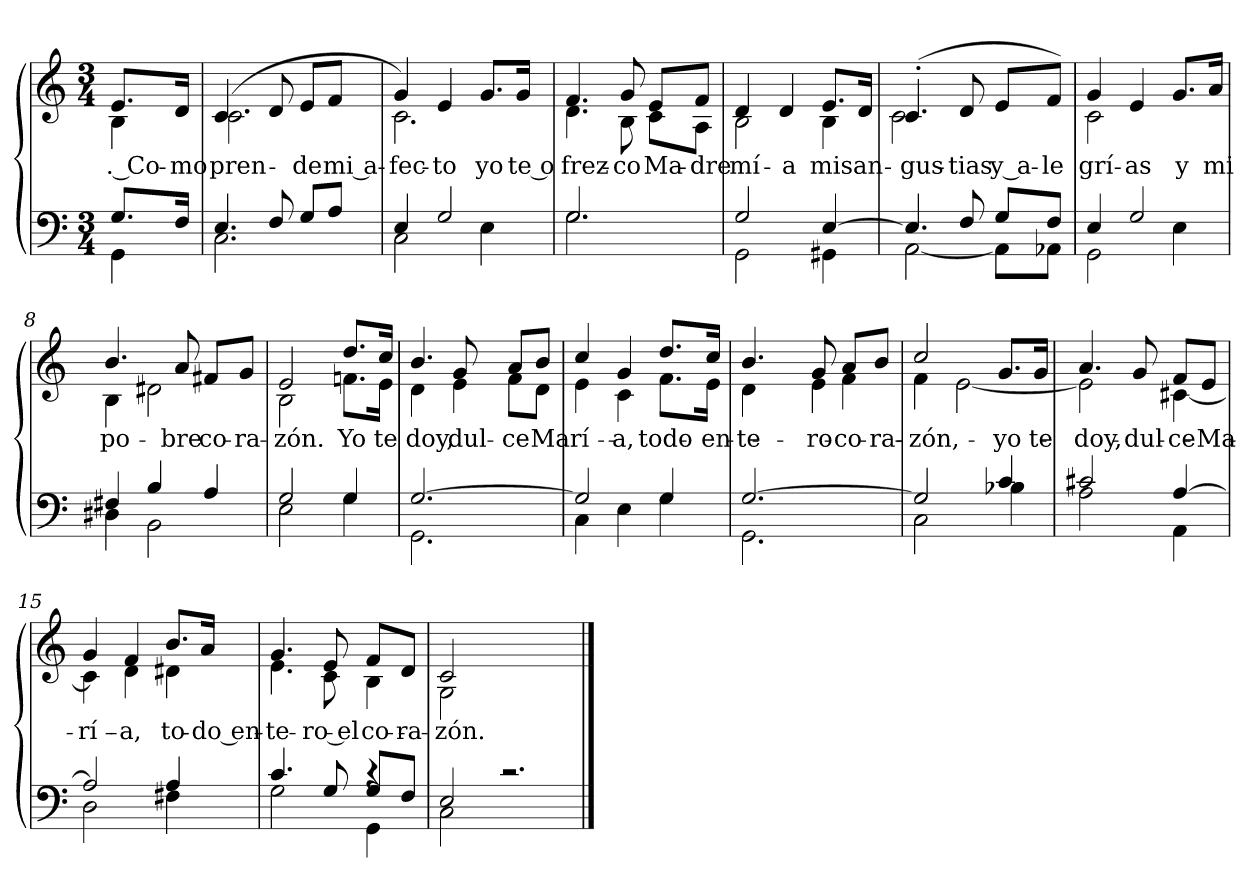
**kern	**kern	**text
*part1	*part1	*part1
*staff2	*staff1	*staff1
*clefF4	*clefG2	*
*k[]	*k[]	*
*C:	*C:	*
*M3/4	*M3/4	*
=1	=1	=1
*^	*	*
!	!	!LO:TX:a:B:t=Andantino	!
!	!	!	!LO:LY:b
*	*	*^	*
8.G/L	4GG\	8.e/L	4B\	. Co-
!	!	!	!	!LO:LY:b
16F/Jk	.	16d/Jk	.	-mo
=2	=2	=2	=2	=2
!	!	!	!	!LO:LY:b
!	!	!	!	!LO:LY:b
4.E/	2.C\	(<4.c/	2.c\	-pren-
*	*	*MM74	*	*
8F/	.	8d/	.	.
!	!	!	!	!LO:LY:b
8G/L	.	8e/L	.	de
!	!	!	!	!LO:LY:b:rj
8A/J	.	8f/J	.	mi a-
=3	=3	=3	=3	=3
!	!	!	!	!LO:LY:b
4E/	2C\	4g/)	2.c\	-fec-
!	!	!	!	!LO:LY:b
2G/	.	4e/	.	-to
!	!	!	!	!LO:LY:b
.	4E\	8.g/L	.	yo
!	!	!	!	!LO:LY:b:rj
.	.	16g/Jk	.	te o
=4	=4	=4	=4	=4
!	!	!	!	!LO:LY:b
2.G/	2.G\	4.f/	4.d\	frez-
!	!	!	!	!LO:LY:b
.	.	8g/	8B\	-co
!	!	!	!	!LO:LY:b
.	.	8e/L	8c\L	Ma-
!	!	!	!	!LO:LY:b:rj
.	.	8f/J	8A\J	-dre
=5	=5	=5	=5	=5
!	!	!	!	!LO:LY:b
2G/	2GG\	4d/	2B\	mí-
!	!	!	!	!LO:LY:b
.	.	4d/	.	-a
!	!	!	!	!LO:LY:b
[>4E/	4GG#X\	8.e/L	4B\	mis
!	!	!	!	!LO:LY:b
.	.	16d/Jk	.	an-
=6	=6	=6	=6	=6
!	!	!	!	!LO:LY:b
4.E/]	[<2AA\	(<4.c'>/	2c\	gus-
!	!	!	!	!LO:LY:b
8F/	.	8d/	.	-tias
!	!	!	!	!LO:LY:b:rj
8G/L	8AA\L]	8e/L	4ryy	y a-
!	!	!	!	!LO:LY:b:rj
8F/J	8AA-X\J	8f/J)	.	-le
!!LO:LB:g=z	!!
=7	=7	=7	=7	=7
!	!	!	!	!LO:LY:b
4E/	2GG\	4g/	2c\	-grí-
!	!	!	!	!LO:LY:b
2G/	.	4e/	.	-as
!	!	!	!	!LO:LY:b
.	4E\	8.g/L	4ryy	y
!	!	!	!	!LO:LY:b
.	.	16a/Jk	.	mi
=8	=8	=8	=8	=8
!	!	!	!	!LO:LY:b
4F#X/	4D#X\	4.b/	4B\	po-
4B/	2BB\	.	2d#X\	.
!	!	!	!	!LO:LY:b
.	.	8a/	.	-bre
!	!	!	!	!LO:LY:b
4A/	.	8f#X/L	.	co-
!	!	!	!	!LO:LY:b:rj
.	.	8g/J	.	-ra-
=9	=9	=9	=9	=9
!	!	!	!	!LO:LY:b
2G/	2E\	2e/	2B\	-zón.
!	!	!	!	!LO:LY:b
4G/	4G\	8.dd/L	8.fn\L	Yo
!	!	!	!	!LO:LY:b
.	.	16cc/Jk	16e\Jk	te
=10	=10	=10	=10	=10
!	!	!	!	!LO:LY:b
*	*	*	*^	*
[>2.G/	2.GG\	4.b/	4d\	4ryy	doy,
!	!	!	!	!	!LO:LY:b
.	.	.	4e\	8g/	dul-
.	.	4.ryy	.	8ryy	.
!	!	!	!	!	!LO:LY:b:rj
.	.	.	8f\L	8a/L	-ce
!	!	!	!	!	!LO:LY:b
.	.	.	8d\J	8b/J	Ma-
=11	=11	=11	=11	=11	=11
!	!	!	!	!	!LO:LY:b
*	*	*	*v	*v	*
2G/]	4C\	4cc/	4e\	-rí-
!	!	!	!	!LO:LY:b
.	4E\	4g/	4c\	-a,
!	!	!	!	!LO:LY:b
4G/	4G\	8.dd/L	8.f\L	to­do
!	!	!	!	!LO:LY:b
.	.	16cc/Jk	16e\Jk	en-
=12	=12	=12	=12	=12
!	!	!	!	!LO:LY:b:rj
*	*	*	*^	*
[<2.G/	2.GG\	4.b/	4d\	2ryy	-te-
.	.	.	8ryy	.	.
!	!	!	!	!	!LO:LY:b
!	!	!	!	!	!LO:LY:b
.	.	8g/	4e\	.	-ro
!	!	!	!	!	!LO:LY:b
.	.	8a/L	.	4f\	co-
!	!	!	!	!	!LO:LY:b
.	.	(8b/J	8ryy	.	-ra-
*	*	*	*v	*v	*
!!LO:LB:g=z
=13	=13	=13	=13	=13
!	!	!	!	!LO:LY:b
2G/]	2C\	2cc/	4f\	zón,
.	.	.	[<2e\	.
!	!	!	!	!LO:LY:b
4c/	4B-X\	8.g/L	.	yo
!	!	!	!	!LO:LY:b
.	.	16g/Jk	.	te
=14	=14	=14	=14	=14
!	!	!	!	!LO:LY:b
2c#X/	2A\	4.a/	2e\]	doy,
!	!	!	!	!LO:LY:b
.	.	8g/	.	dul-
!	!	!	!	!LO:LY:b:rj
[>4A/	4AA\	8f/L	[<4c#X\	-ce
!	!	!	!	!LO:LY:b
.	.	8e/J	.	Ma-
=15	=15	=15	=15	=15
!	!	!	!	!LO:LY:b
2A/]	2D\	4g/	4c#\]	-rí-
!	!	!	!	!LO:LY:b
.	.	4f/	4d\	-a,
!	!	!	!	!LO:LY:b
4A/	4F#X\	8.b/L	4d#X\	to-
!	!	!	!	!LO:LY:b:rj
.	.	16a/Jk	.	-do en-
=16	=16	=16	=16	=16
*	*^	*	*	*
!	!	!	!	!	!LO:LY:b:rj
4.c/	2G\	2ryy	4.g/	4.e\	-te-
!	!	!	!	!	!LO:LY:b:rj
8G/	.	.	8e/	8c\	-ro el
!	!	!	!	!	!LO:LY:b
4rc	8G/L	4GG\	8f/L	4B\	co-
!	!	!	!	!	!LO:LY:b
.	8F/J	.	8d/J	.	-ra-
*	*v	*v	*	*	*
=17	=17	=17	=17	=17
!	!	!	!	!LO:LY:b
2E/	2C\	2c/	2G\	-zón.
2.rc	2.ryy	2.ryy	2.ryy	.
*v	*v	*	*	*
*	*v	*v	*
==	==	==
*-	*-	*-
